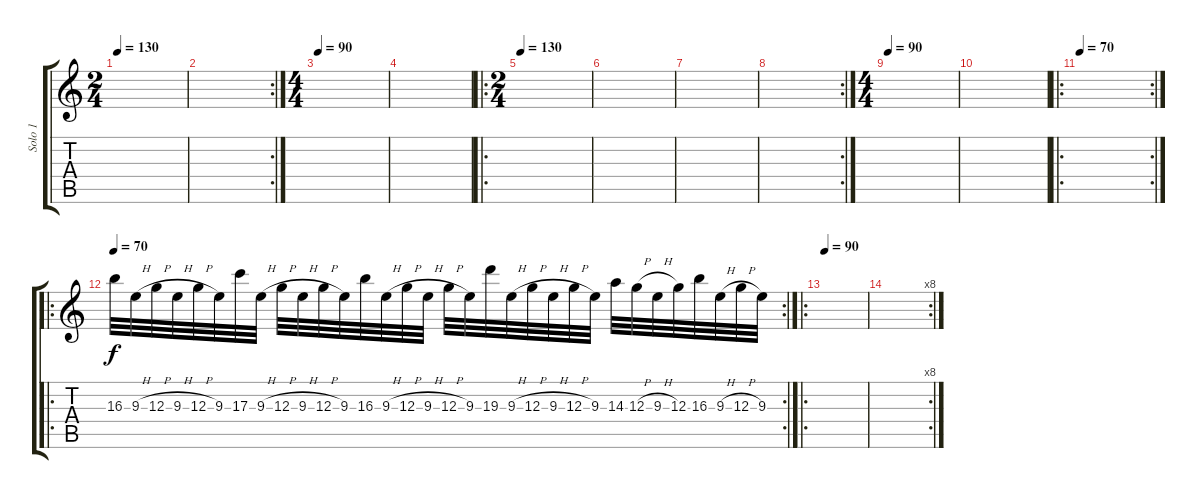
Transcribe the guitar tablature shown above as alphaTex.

\track ("Solo 1" "Solo 1") {instrument distortionguitar}
\staff {score tabs}
\tuning (E4 B3 G3 D3 A2 E2) {hide}
\ts (2 4)
\tempo 130
\clef g2
\ks c
|
\rc 2
|
\ts (4 4)
\tempo 90
|
|
\ro
\ts (2 4)
\tempo 130
|
|
|
\rc 2
|
\ts (4 4)
\tempo 90
|
|
\ro
\rc 2
\tempo 70
|
\ro
\rc 2
\tempo 70
16.3.32 9.3{h}.32 12.3{h}.32 9.3{h}.32 12.3{h}.32 9.3.32 17.3.32 9.3{h}.32 12.3{h}.32 9.3{h}.32 12.3{h}.32 9.3.32 16.3.32 9.3{h}.32 12.3{h}.32 9.3{h}.32 12.3{h}.32 9.3.32 19.3.32 9.3{h}.32 12.3{h}.32 9.3{h}.32 12.3{h}.32 9.3.32 14.3.32 12.3{h}.32 9.3{h}.32 12.3.32 16.3.32 9.3{h}.32 12.3{h}.32 9.3.32 |
\ro
\tempo 90
|
\rc 8
